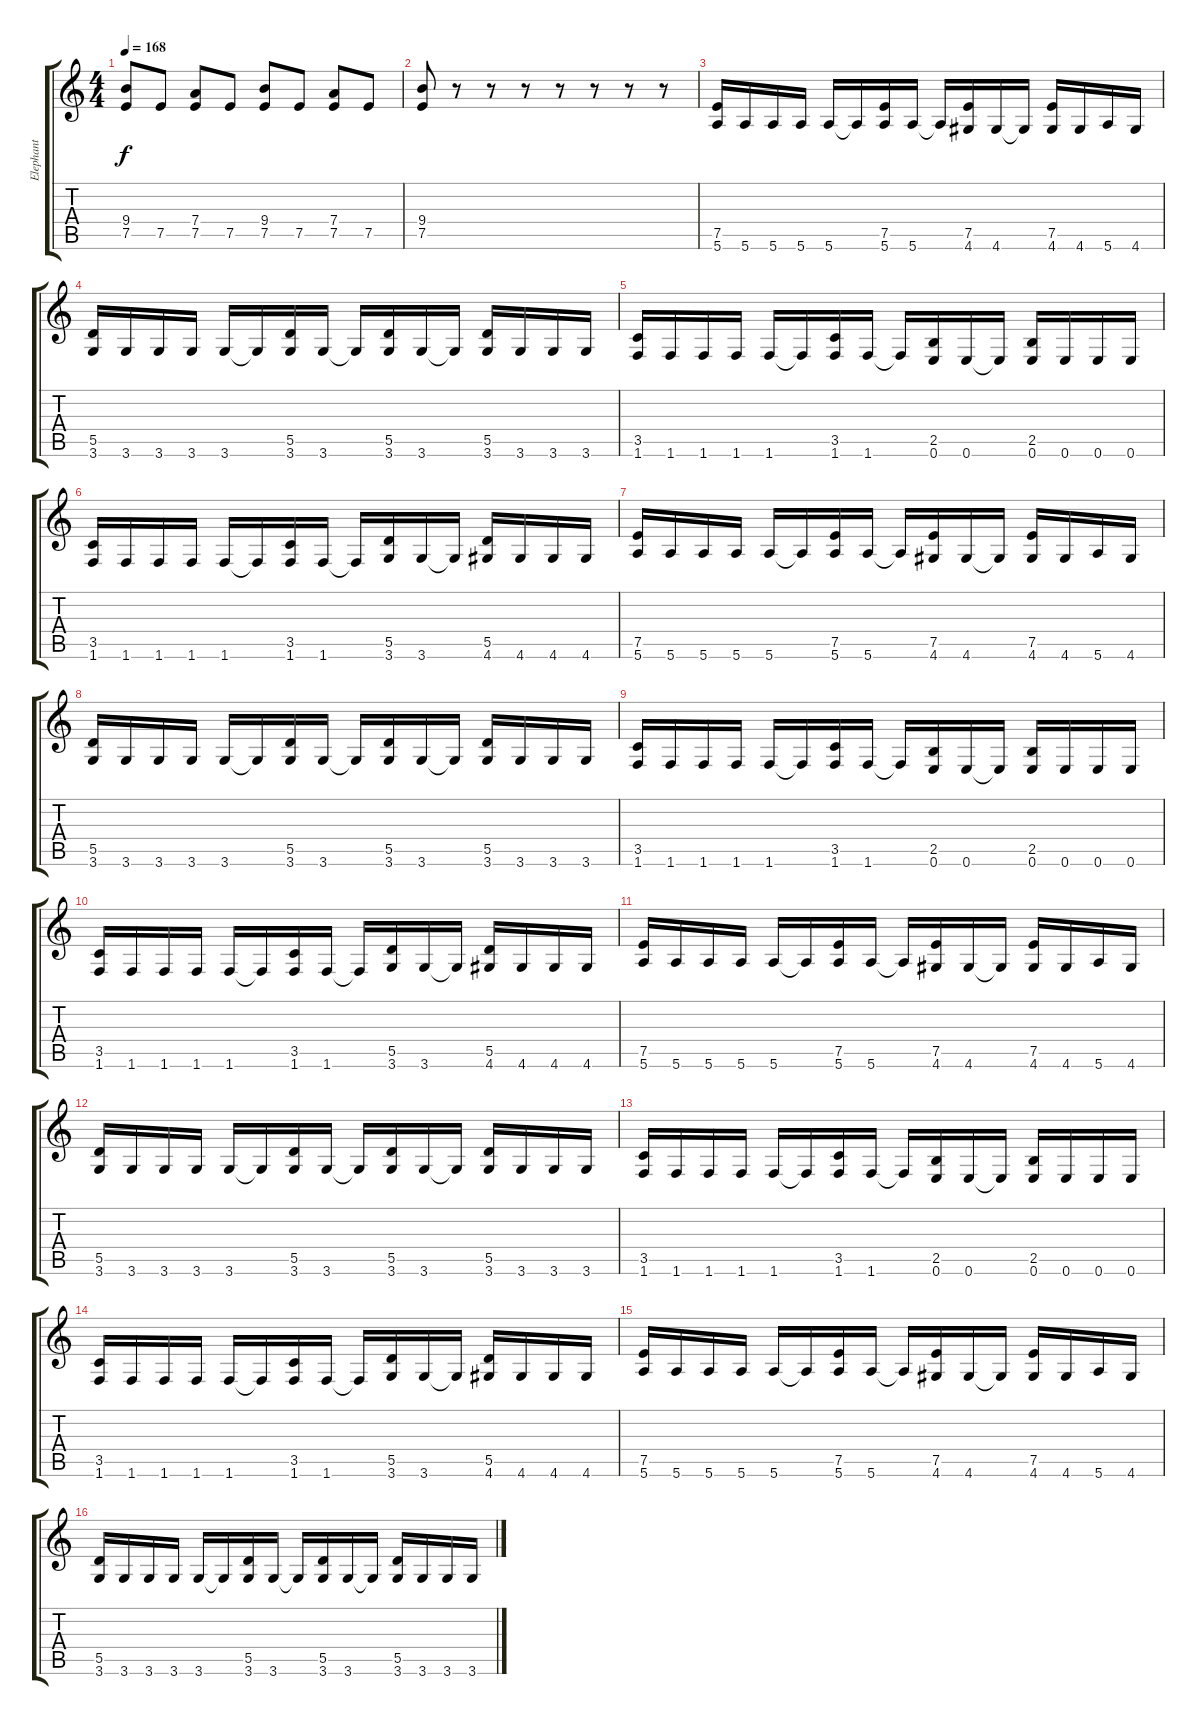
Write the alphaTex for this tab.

\track ("Elephant" "Elephant") {instrument overdrivenguitar}
\staff {score tabs}
\tuning (E4 B3 G3 D3 A2 E2) {hide}
\ts (4 4)
\tempo 168
\clef g2
\ks c
(9.4 7.5).8{dy f} 7.5.8 (7.4 7.5).8 7.5.8 (9.4 7.5).8 7.5.8 (7.4 7.5).8 7.5.8 |
(9.4 7.5).8 r.8 r.8 r.8 r.8 r.8 r.8 r.8 |
(7.5 5.6).16 5.6.16 5.6.16 5.6.16 5.6.16 5.6{t}.16 (7.5 5.6).16 5.6.16 5.6{t}.16 (7.5 4.6).16 4.6.16 4.6{t}.16 (7.5 4.6).16 4.6.16 5.6.16 4.6.16 |
(5.5 3.6).16 3.6.16 3.6.16 3.6.16 3.6.16 3.6{t}.16 (5.5 3.6).16 3.6.16 3.6{t}.16 (5.5 3.6).16 3.6.16 3.6{t}.16 (5.5 3.6).16 3.6.16 3.6.16 3.6.16 |
(3.5 1.6).16 1.6.16 1.6.16 1.6.16 1.6.16 1.6{t}.16 (3.5 1.6).16 1.6.16 1.6{t}.16 (2.5 0.6).16 0.6.16 0.6{t}.16 (2.5 0.6).16 0.6.16 0.6.16 0.6.16 |
(3.5 1.6).16 1.6.16 1.6.16 1.6.16 1.6.16 1.6{t}.16 (3.5 1.6).16 1.6.16 1.6{t}.16 (5.5 3.6).16 3.6.16 3.6{t}.16 (5.5 4.6).16 4.6.16 4.6.16 4.6.16 |
(7.5 5.6).16 5.6.16 5.6.16 5.6.16 5.6.16 5.6{t}.16 (7.5 5.6).16 5.6.16 5.6{t}.16 (7.5 4.6).16 4.6.16 4.6{t}.16 (7.5 4.6).16 4.6.16 5.6.16 4.6.16 |
(5.5 3.6).16 3.6.16 3.6.16 3.6.16 3.6.16 3.6{t}.16 (5.5 3.6).16 3.6.16 3.6{t}.16 (5.5 3.6).16 3.6.16 3.6{t}.16 (5.5 3.6).16 3.6.16 3.6.16 3.6.16 |
(3.5 1.6).16 1.6.16 1.6.16 1.6.16 1.6.16 1.6{t}.16 (3.5 1.6).16 1.6.16 1.6{t}.16 (2.5 0.6).16 0.6.16 0.6{t}.16 (2.5 0.6).16 0.6.16 0.6.16 0.6.16 |
(3.5 1.6).16 1.6.16 1.6.16 1.6.16 1.6.16 1.6{t}.16 (3.5 1.6).16 1.6.16 1.6{t}.16 (5.5 3.6).16 3.6.16 3.6{t}.16 (5.5 4.6).16 4.6.16 4.6.16 4.6.16 |
(7.5 5.6).16 5.6.16 5.6.16 5.6.16 5.6.16 5.6{t}.16 (7.5 5.6).16 5.6.16 5.6{t}.16 (7.5 4.6).16 4.6.16 4.6{t}.16 (7.5 4.6).16 4.6.16 5.6.16 4.6.16 |
(5.5 3.6).16 3.6.16 3.6.16 3.6.16 3.6.16 3.6{t}.16 (5.5 3.6).16 3.6.16 3.6{t}.16 (5.5 3.6).16 3.6.16 3.6{t}.16 (5.5 3.6).16 3.6.16 3.6.16 3.6.16 |
(3.5 1.6).16 1.6.16 1.6.16 1.6.16 1.6.16 1.6{t}.16 (3.5 1.6).16 1.6.16 1.6{t}.16 (2.5 0.6).16 0.6.16 0.6{t}.16 (2.5 0.6).16 0.6.16 0.6.16 0.6.16 |
(3.5 1.6).16 1.6.16 1.6.16 1.6.16 1.6.16 1.6{t}.16 (3.5 1.6).16 1.6.16 1.6{t}.16 (5.5 3.6).16 3.6.16 3.6{t}.16 (5.5 4.6).16 4.6.16 4.6.16 4.6.16 |
(7.5 5.6).16 5.6.16 5.6.16 5.6.16 5.6.16 5.6{t}.16 (7.5 5.6).16 5.6.16 5.6{t}.16 (7.5 4.6).16 4.6.16 4.6{t}.16 (7.5 4.6).16 4.6.16 5.6.16 4.6.16 |
(5.5 3.6).16 3.6.16 3.6.16 3.6.16 3.6.16 3.6{t}.16 (5.5 3.6).16 3.6.16 3.6{t}.16 (5.5 3.6).16 3.6.16 3.6{t}.16 (5.5 3.6).16 3.6.16 3.6.16 3.6.16
